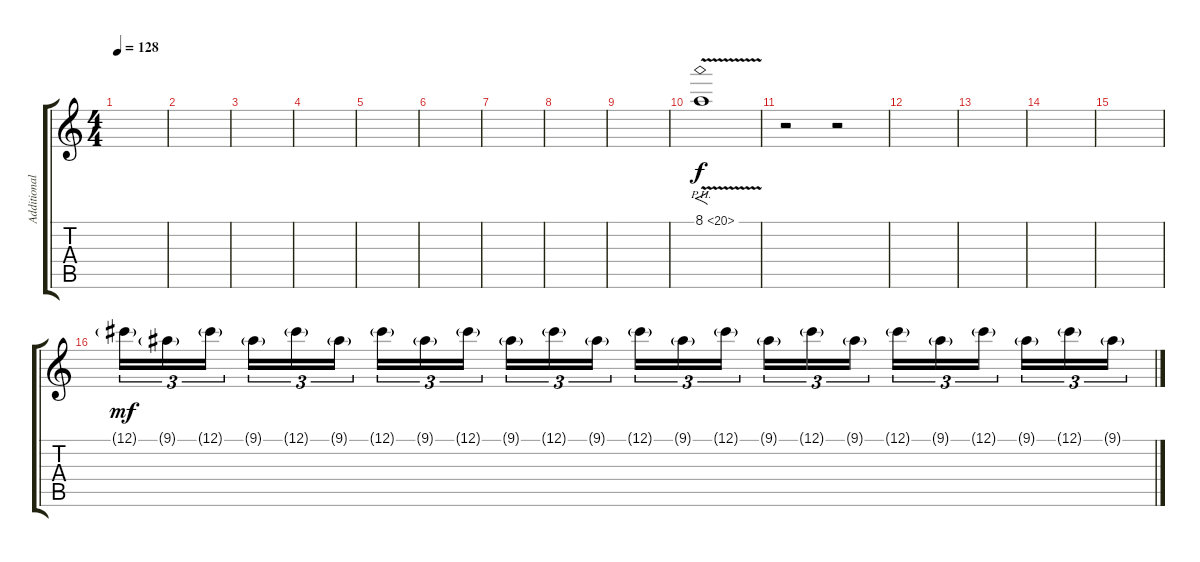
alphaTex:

\track ("Additional guita 2" "Additional") {instrument distortionguitar}
\staff {score tabs}
\tuning (Db4 Ab3 E3 B2 Gb2 Db2) {hide}
\ts (4 4)
\tempo 128
\clef g2
\ks c
|
|
|
|
|
|
|
|
|
8.1{ph 12 v}.1{f} |
r.2 r.2 |
|
|
|
|
12.1{g}.16{tu (3 2) dy mf} 9.1{g}.16{tu (3 2)} 12.1{g}.16{tu (3 2) beam splitsecondary} 9.1{g}.16{tu (3 2)} 12.1{g}.16{tu (3 2)} 9.1{g}.16{tu (3 2)} 12.1{g}.16{tu (3 2)} 9.1{g}.16{tu (3 2)} 12.1{g}.16{tu (3 2) beam splitsecondary} 9.1{g}.16{tu (3 2)} 12.1{g}.16{tu (3 2)} 9.1{g}.16{tu (3 2)} 12.1{g}.16{tu (3 2)} 9.1{g}.16{tu (3 2)} 12.1{g}.16{tu (3 2) beam splitsecondary} 9.1{g}.16{tu (3 2)} 12.1{g}.16{tu (3 2)} 9.1{g}.16{tu (3 2)} 12.1{g}.16{tu (3 2)} 9.1{g}.16{tu (3 2)} 12.1{g}.16{tu (3 2) beam splitsecondary} 9.1{g}.16{tu (3 2)} 12.1{g}.16{tu (3 2)} 9.1{g}.16{tu (3 2)}
